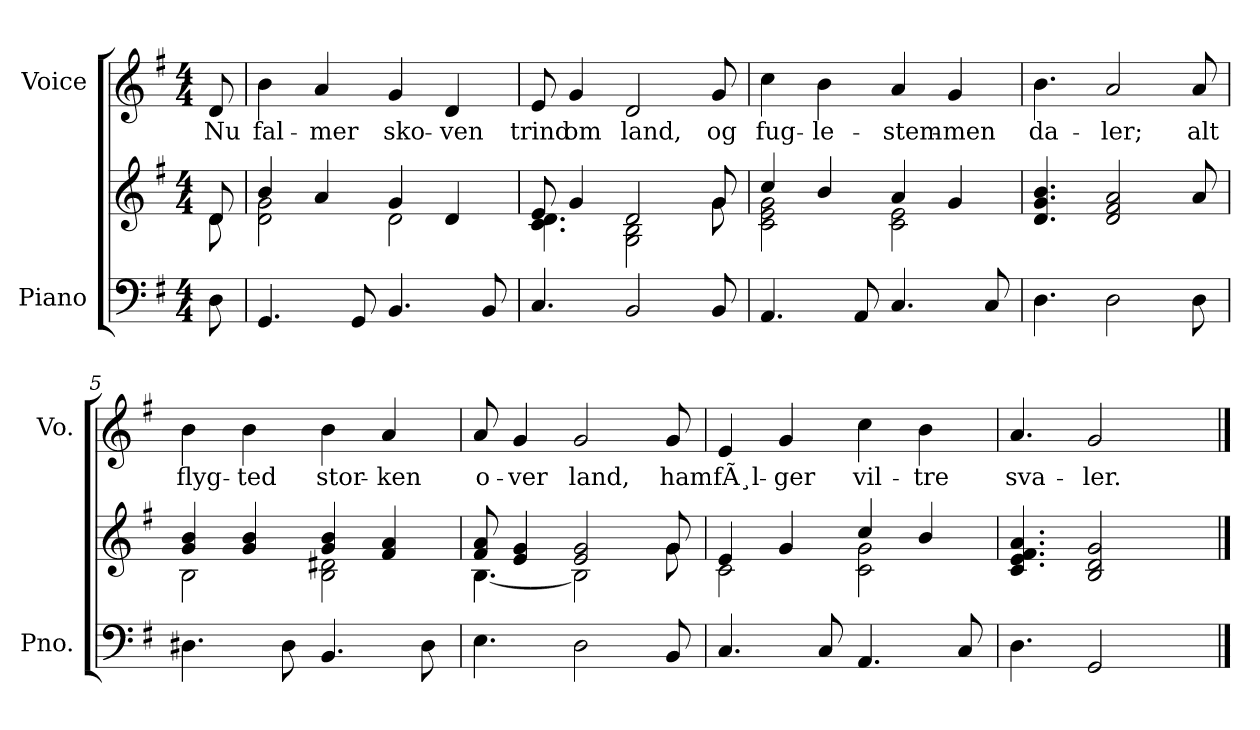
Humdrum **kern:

**kern	**kern	**kern	**text
*part2	*part2	*part1	*part1
*staff3	*staff2	*staff1	*staff1
*I"Piano	*	*I"Voice	*
*I'Pno.	*	*I'Vo.	*
*clefF4	*clefG2	*clefG2	*
*k[f#]	*k[f#]	*k[f#]	*
*M4/4	*M4/4	*M4/4	*
=	=	=	=
*	*^	*	*
!	!	!	!	!LO:LY:b
8D\	8d/	8d\	8d/	Nu
=1	=1	=1	=1	=1
!	!	!	!	!LO:LY:b
4.GG/	4b/	2d\ 2g\	4b\	fal-
!	!	!	!	!LO:LY:b
.	4a/	.	4a/	-mer
8GG/	.	.	.	.
!	!	!	!	!LO:LY:b
4.BB/	4g/	2d\	4g/	sko-
!	!	!	!	!LO:LY:b
.	4d/	.	4d/	-ven
8BB/	.	.	.	.
=2	=2	=2	=2	=2
!	!	!	!	!LO:LY:b
4.C/	8e/	4.c\ 4.d\	8e/	trind
!	!	!	!	!LO:LY:b
.	4g/	.	4g/	om
!	!	!	!	!LO:LY:b
2BB/	2d/	2G\ 2B\	2d/	land,
!	!	!	!	!LO:LY:b
8BB/	8g/	8g\	8g/	og
=3	=3	=3	=3	=3
!	!	!	!	!LO:LY:b
4.AA/	4cc/	2c\ 2e\ 2g\	4cc\	fug-
!	!	!	!	!LO:LY:b
.	4b/	.	4b\	-le-
8AA/	.	.	.	.
!	!	!	!	!LO:LY:b
4.C/	4a/	2c\ 2e\	4a/	-stem-
!	!	!	!	!LO:LY:b
.	4g/	.	4g/	-men
8C/	.	.	.	.
=4	=4	=4	=4	=4
!	!	!	!	!LO:LY:b
4.D\	4.d/ 4.g/ 4.b/	1ryy	4.b\	da-
!	!	!	!	!LO:LY:b
2D\	2d/ 2f#/ 2a/	.	2a/	-ler;
!	!	!	!	!LO:LY:b
8D\	8a/	.	8a/	alt
!!LO:LB:g=z
=5	=5	=5	=5	=5
!	!	!	!	!LO:LY:b
4.D#X\	4g/ 4b/	2B\	4b\	flyg-
!	!	!	!	!LO:LY:b
.	4g/ 4b/	.	4b\	-ted
8D#\	.	.	.	.
!	!	!	!	!LO:LY:b
4.BB/	4g/ 4b/	2B\ 2d#X\	4b\	stor-
!	!	!	!	!LO:LY:b
.	4f#/ 4a/	.	4a/	-ken
8D#\	.	.	.	.
=6	=6	=6	=6	=6
!	!	!	!	!LO:LY:b
4.E\	8f#/ 8a/	[4.B\	8a/	o-
!	!	!	!	!LO:LY:b
.	4e/ 4g/	.	4g/	-ver
!	!	!	!	!LO:LY:b
2D\	2e/ 2g/	2B\]	2g/	land,
!	!	!	!	!LO:LY:b
8BB/	8g/	8g\	8g/	ham
=7	=7	=7	=7	=7
!	!	!	!	!LO:LY:b
4.C/	4e/	2c\	4e/	fÃ¸l-
!	!	!	!	!LO:LY:b
.	4g/	.	4g/	-ger
8C/	.	.	.	.
!	!	!	!	!LO:LY:b
4.AA/	4cc/	2c\ 2g\	4cc\	vil-
!	!	!	!	!LO:LY:b
.	4b/	.	4b\	-tre
8C/	.	.	.	.
=8	=8	=8	=8	=8
!	!	!	!	!LO:LY:b
4.D\	4.c/ 4.e/ 4.f#/ 4.a/	1ryy	4.a/	sva-
!	!	!	!	!LO:LY:b
2GG/	2B/ 2d/ 2g/	.	2g/	-ler.
8ryy	8ryy	.	8ryy	.
*	*v	*v	*	*
==	==	==	==
*-	*-	*-	*-
